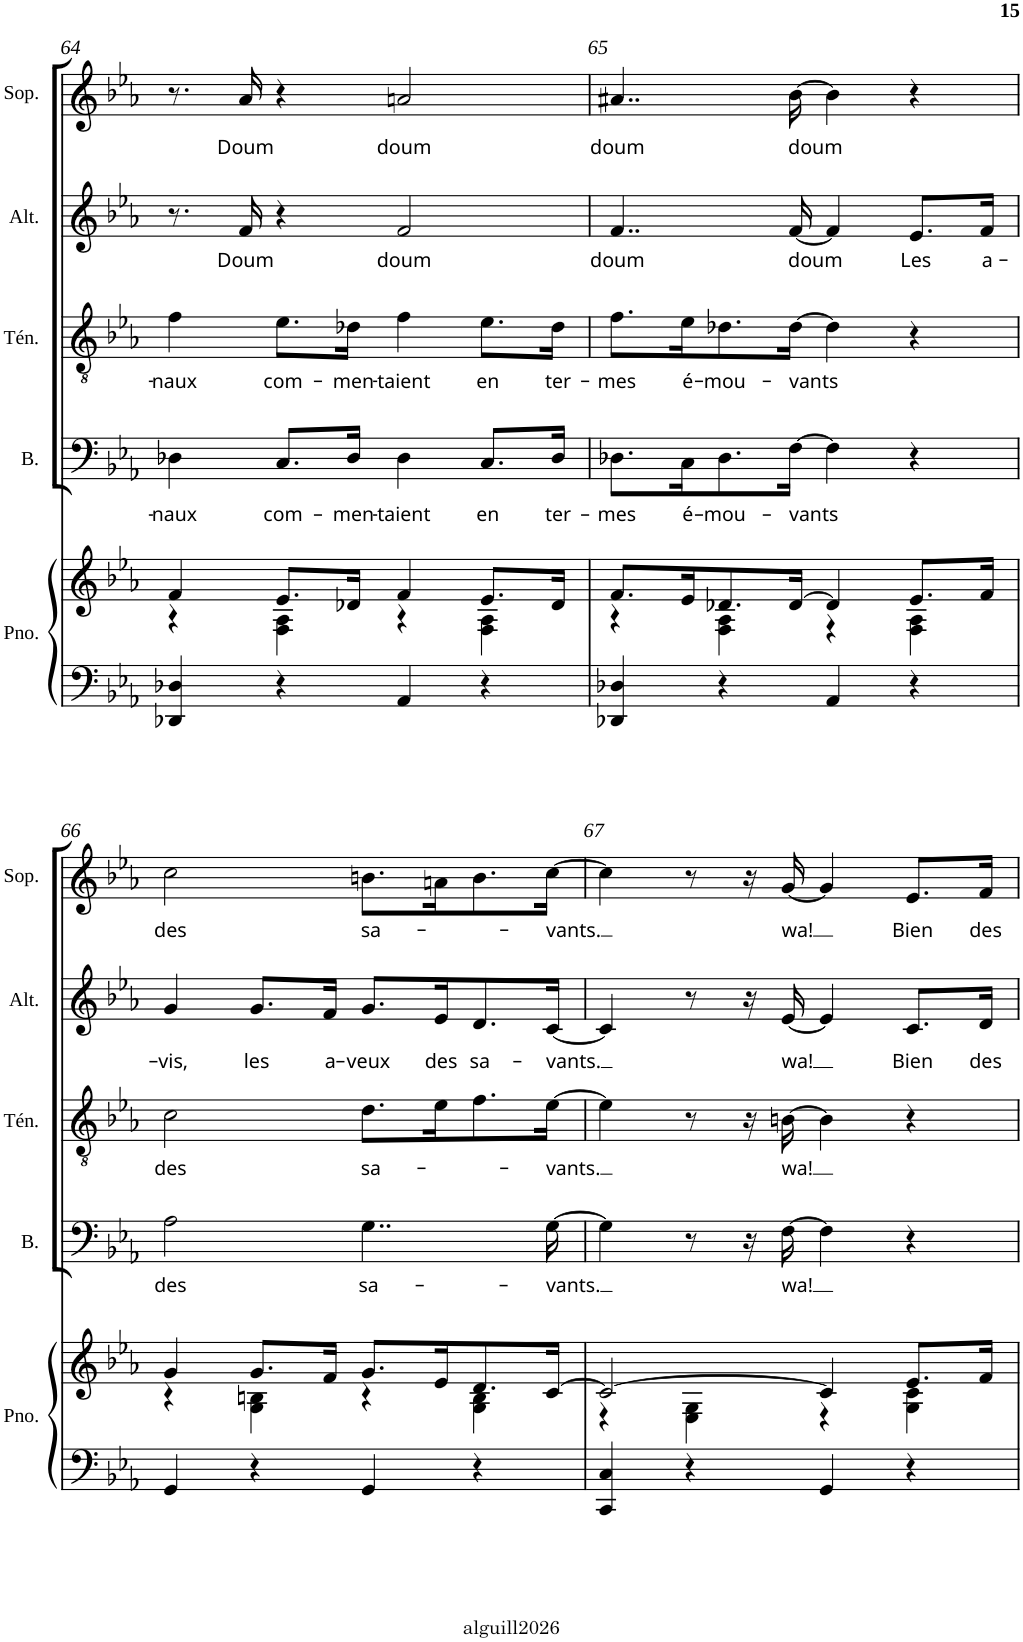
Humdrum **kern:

**kern	**kern	**kern	**text	**kern	**text	**kern	**text	**kern	**text
*part5	*part5	*part4	*part4	*part3	*part3	*part2	*part2	*part1	*part1
*staff6	*staff5	*staff4	*staff4	*staff3	*staff3	*staff2	*staff2	*staff1	*staff1
*I"Piano	*	*I"Basse	*	*I"Ténor	*	*I"Alto	*	*I"Soprano	*
*I'Pno.	*	*I'B.	*	*I'Tén.	*	*I'Alt.	*	*I'Sop.	*
!!LO:PB:g=z
*clefF4	*clefG2	*clefF4	*	*clefGv2	*	*clefG2	*	*clefG2	*
*k[b-e-a-]	*k[b-e-a-]	*k[b-e-a-]	*	*k[b-e-a-]	*	*k[b-e-a-]	*	*k[b-e-a-]	*
*c:	*c:	*c:	*	*c:	*	*c:	*	*c:	*
*M2/2	*M2/2	*M2/2	*	*M2/2	*	*M2/2	*	*M2/2	*
*met(c|)	*met(c|)	*met(c|)	*	*met(c|)	*	*met(c|)	*	*met(c|)	*
=64	=64	=64	=64	=64	=64	=64	=64	=64	=64
*	*^	*	*	*	*	*	*	*	*
!	!	!	!	!LO:LY:b	!	!LO:LY:b	!	!	!	!
4DD-X/ 4D-X/	4f/	4r	4D-X\	-naux	4f\	-naux	8.r	.	8.r	.
!	!	!	!	!	!	!	!	!LO:LY:b	!	!LO:LY:b
.	.	.	.	.	.	.	16f/	Doum	16a-/	Doum
!	!	!	!	!LO:LY:b	!	!LO:LY:b	!	!	!	!
4r	8.e-/L	4F\ 4A-\	8.C/L	com-	8.e-\L	com-	4r	.	4r	.
!	!	!	!	!LO:LY:b	!	!LO:LY:b	!	!	!	!
.	16d-X/Jk	.	16D-/Jk	-men-	16d-X\Jk	-men-	.	.	.	.
!	!	!	!	!LO:LY:b	!	!LO:LY:b	!	!LO:LY:b	!	!LO:LY:b
4AA-/	4f/	4r	4D-\	-taient	4f\	-taient	2f/	doum	2an/	doum
!	!	!	!	!LO:LY:b	!	!LO:LY:b	!	!	!	!
4r	8.e-/L	4F\ 4A-\	8.C/L	en	8.e-\L	en	.	.	.	.
!	!	!	!	!LO:LY:b	!	!LO:LY:b	!	!	!	!
.	16d-/Jk	.	16D-/Jk	ter-	16d-\Jk	ter-	.	.	.	.
=65	=65	=65	=65	=65	=65	=65	=65	=65	=65	=65
!	!	!	!	!LO:LY:b	!	!LO:LY:b	!	!LO:LY:b	!	!LO:LY:b
4DD-X/ 4D-X/	8.f/L	4r	8.D-X\L	-mes	8.f\L	-mes	4..f/	doum	4..a#X/	doum
!	!	!	!	!LO:LY:b	!	!LO:LY:b	!	!	!	!
.	16e-/K	.	16C\K	é-	16e-\K	é-	.	.	.	.
!	!	!	!	!LO:LY:b	!	!LO:LY:b	!	!	!	!
4r	8.d-X/	4F\ 4A-\	8.D-\	-mou-	8.d-X\	-mou-	.	.	.	.
!	!	!	!	!LO:LY:b	!	!LO:LY:b	!	!LO:LY:b	!	!LO:LY:b
.	[>16d-/Jk	.	[16F\Jk	-vants	[16d-\Jk	-vants	[16f/	doum	[16b-\	doum
4AA-/	4d-/]	4r	4F\]	.	4d-\]	.	4f/]	.	4b-\]	.
!	!	!	!	!	!	!	!	!LO:LY:b	!	!
4r	8.e-/L	4F\ 4A-\	4r	.	4r	.	8.e-/L	Les	4r	.
!	!	!	!	!	!	!	!	!LO:LY:b	!	!
.	16f/Jk	.	.	.	.	.	16f/Jk	a-	.	.
!!LO:LB:g=z
=66	=66	=66	=66	=66	=66	=66	=66	=66	=66	=66
!	!	!	!	!LO:LY:b	!	!LO:LY:b	!	!LO:LY:b	!	!LO:LY:b
4GG/	4g/	4r	2A-\	des	2c\	des	4g/	-vis,	2cc\	des
!	!	!	!	!	!	!	!	!LO:LY:b	!	!
4r	8.g/L	4G\ 4Bn\	.	.	.	.	8.g/L	les	.	.
!	!	!	!	!	!	!	!	!LO:LY:b	!	!
.	16f/Jk	.	.	.	.	.	16f/Jk	a-	.	.
!	!	!	!	!LO:LY:b	!	!LO:LY:b	!	!LO:LY:b	!	!LO:LY:b
4GG/	8.g/L	4r	4..G\	sa-	8.d\L	sa-	8.g/L	-veux	8.bn\L	sa-
!	!	!	!	!	!	!	!	!LO:LY:b	!	!
.	16e-/K	.	.	.	16e-\K	.	16e-/K	des	16an\K	.
!	!	!	!	!	!	!	!	!LO:LY:b	!	!
4r	8.d/	4G\ 4B\	.	.	8.f\	.	8.d/	sa-	8.b\	.
!	!	!	!	!LO:LY:b	!	!LO:LY:b	!	!LO:LY:b	!	!LO:LY:b
.	[>16c/Jk	.	[16G\	-vants.	[16e-\Jk	-vants.	[16c/Jk	-vants.	[16cc\Jk	-vants.
=67	=67	=67	=67	=67	=67	=67	=67	=67	=67	=67
4CC/ 4C/	2c/_	4r	4G\]	.	4e-\]	.	4c/]	.	4cc\]	.
4r	.	4E-\ 4G\	8r	.	8r	.	8r	.	8r	.
.	.	.	16r	.	16r	.	16r	.	16r	.
!	!	!	!	!LO:LY:b	!	!LO:LY:b	!	!LO:LY:b	!	!LO:LY:b
.	.	.	[16F\	wa!	[16Bn\	wa!	[16e-/	wa!	[16g/	wa!
4GG/	4c/]	4r	4F\]	.	4B\]	.	4e-/]	.	4g/]	.
!	!	!	!	!	!	!	!	!LO:LY:b	!	!LO:LY:b
4r	8.e-/L	4G\ 4c\	4r	.	4r	.	8.c/L	Bien	8.e-/L	Bien
!	!	!	!	!	!	!	!	!LO:LY:b	!	!LO:LY:b
.	16f/Jk	.	.	.	.	.	16d/Jk	des	16f/Jk	des
*	*v	*v	*	*	*	*	*	*	*	*
=	=	=	=	=	=	=	=	=	=
*-	*-	*-	*-	*-	*-	*-	*-	*-	*-
